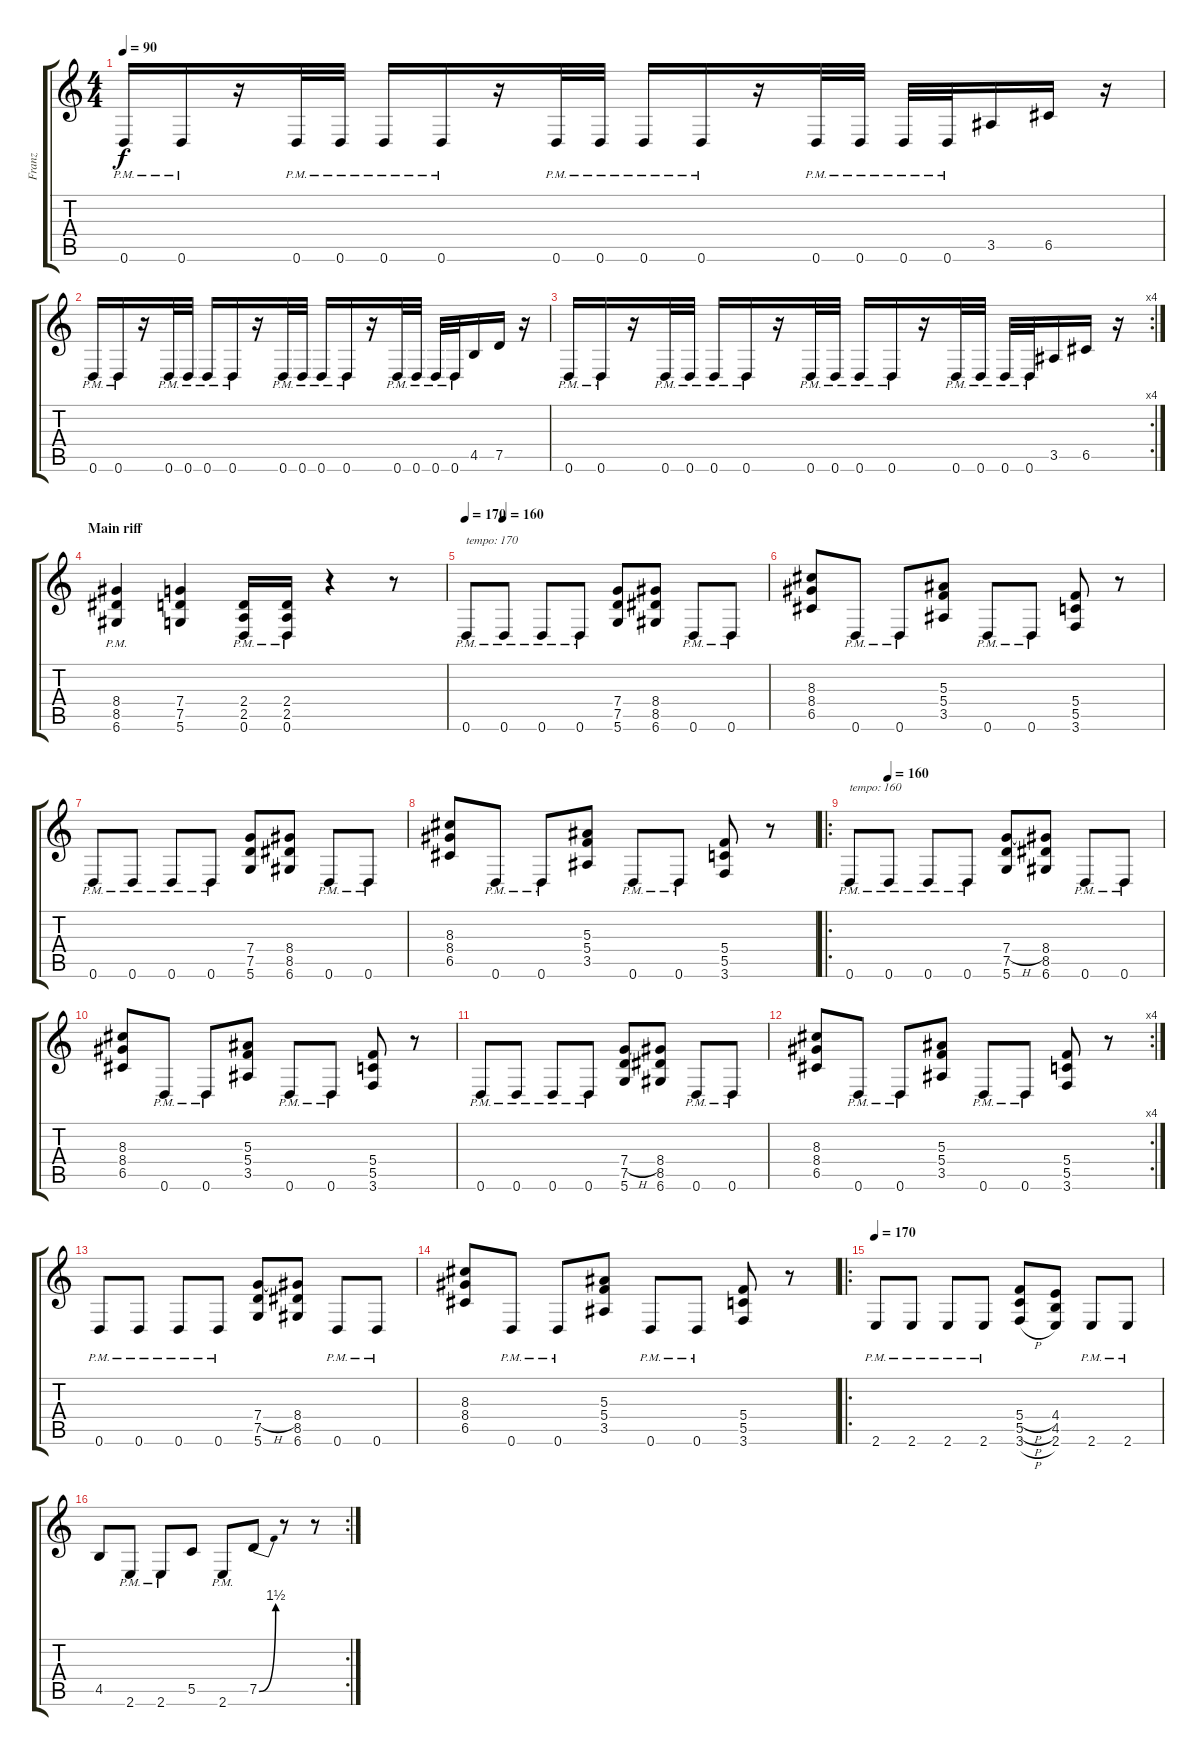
\track ("Franz" "Franz") {instrument distortionguitar}
\staff {score tabs}
\tuning (D4 A3 F3 C3 G2 D2) {hide}
\ts (4 4)
\tempo 90
\clef g2
\ks c
0.6{pm}.16{dy f} 0.6{pm}.16 r.16 0.6{pm}.32 0.6{pm}.32 0.6{pm}.16 0.6{pm}.16 r.16 0.6{pm}.32 0.6{pm}.32 0.6{pm}.16 0.6{pm}.16 r.16 0.6{pm}.32 0.6{pm}.32 0.6{pm}.32 0.6{pm}.32 3.5.16 6.5.16 r.16 |
0.6{pm}.16 0.6{pm}.16 r.16 0.6{pm}.32 0.6{pm}.32 0.6{pm}.16 0.6{pm}.16 r.16 0.6{pm}.32 0.6{pm}.32 0.6{pm}.16 0.6{pm}.16 r.16 0.6{pm}.32 0.6{pm}.32 0.6{pm}.32 0.6{pm}.32 4.5.16 7.5.16 r.16 |
\rc 4
0.6{pm}.16 0.6{pm}.16 r.16 0.6{pm}.32 0.6{pm}.32 0.6{pm}.16 0.6{pm}.16 r.16 0.6{pm}.32 0.6{pm}.32 0.6{pm}.16 0.6{pm}.16 r.16 0.6{pm}.32 0.6{pm}.32 0.6{pm}.32 0.6{pm}.32 3.5.16 6.5.16 r.16 |
\section ("" "Main riff")
(8.4 8.5 6.6{pm}).4 (7.4 7.5 5.6).4 (2.4 2.5 0.6{pm}).16 (2.4 2.5 0.6{pm}).16 r.4 r.8 |
\tempo 170
\tempo (160 0.125)
0.6{pm}.8{txt "tempo: 170"} 0.6{pm}.8 0.6{pm}.8 0.6{pm}.8 (7.4 7.5 5.6).8 (8.4 8.5 6.6).8 0.6{pm}.8 0.6{pm}.8 |
(8.3 8.4 6.5).8 0.6{pm}.8 0.6{pm}.8 (5.3 5.4 3.5).8 0.6{pm}.8 0.6{pm}.8 (5.4 5.5 3.6).8 r.8 |
0.6{pm}.8 0.6{pm}.8 0.6{pm}.8 0.6{pm}.8 (7.4 7.5 5.6).8 (8.4 8.5 6.6).8 0.6{pm}.8 0.6{pm}.8 |
(8.3 8.4 6.5).8 0.6{pm}.8 0.6{pm}.8 (5.3 5.4 3.5).8 0.6{pm}.8 0.6{pm}.8 (5.4 5.5 3.6).8 r.8 |
\ro
\tempo (160 0.125)
0.6{pm}.8{txt "tempo: 160"} 0.6{pm}.8 0.6{pm}.8 0.6{pm}.8 (7.4{h} 7.5 5.6).8 (8.4 8.5 6.6).8 0.6{pm}.8 0.6{pm}.8 |
(8.3 8.4 6.5).8 0.6{pm}.8 0.6{pm}.8 (5.3 5.4 3.5).8 0.6{pm}.8 0.6{pm}.8 (5.4 5.5 3.6).8 r.8 |
0.6{pm}.8 0.6{pm}.8 0.6{pm}.8 0.6{pm}.8 (7.4{h} 7.5 5.6).8 (8.4 8.5 6.6).8 0.6{pm}.8 0.6{pm}.8 |
\rc 4
(8.3 8.4 6.5).8 0.6{pm}.8 0.6{pm}.8 (5.3 5.4 3.5).8 0.6{pm}.8 0.6{pm}.8 (5.4 5.5 3.6).8 r.8 |
0.6{pm}.8 0.6{pm}.8 0.6{pm}.8 0.6{pm}.8 (7.4{h} 7.5 5.6).8 (8.4 8.5 6.6).8 0.6{pm}.8 0.6{pm}.8 |
(8.3 8.4 6.5).8 0.6{pm}.8 0.6{pm}.8 (5.3 5.4 3.5).8 0.6{pm}.8 0.6{pm}.8 (5.4 5.5 3.6).8 r.8 |
\ro
\tempo 170
2.6{pm}.8 2.6{pm}.8 2.6{pm}.8 2.6{pm}.8 (5.4{h} 5.5{h} 3.6{h}).8 (4.4 4.5 2.6).8 2.6{pm}.8 2.6{pm}.8 |
\rc 2
4.5.8 2.6{pm}.8 2.6{pm}.8 5.5.8 2.6{pm}.8 7.5{be (bend 0 0 60 6)}.8 r.8 r.8
